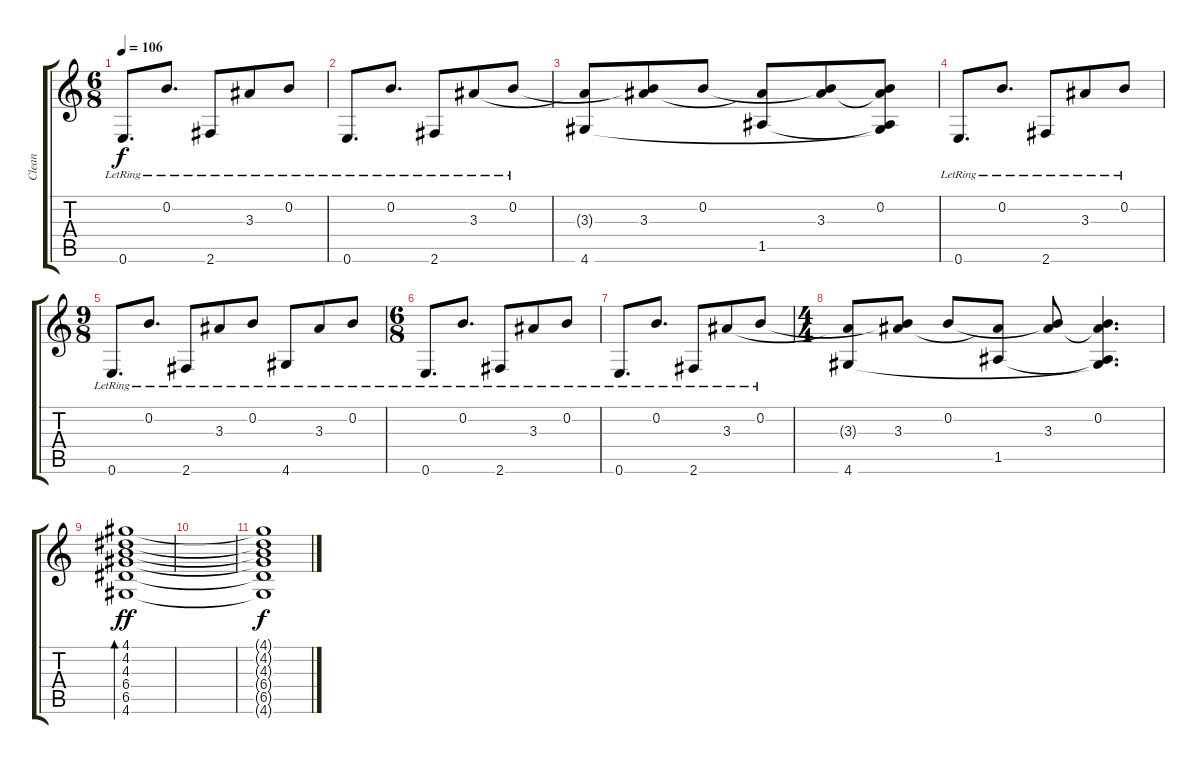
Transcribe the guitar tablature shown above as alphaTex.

\track ("Clean" "Clean") {instrument acousticguitarsteel}
\staff {score tabs}
\tuning (E4 B3 G3 D3 A2 E2) {hide}
\ts (6 8)
\tempo 106
\clef g2
\ks c
0.6{lr}.8{d dy f} 0.2{lr}.8{d} 2.6{lr}.8 3.3{lr}.8 0.2{lr}.8 |
0.6{lr}.8{d} 0.2{lr}.8{d} 2.6{lr}.8 3.3{lr}.8 0.2{lr}.8 |
(3.3{t} 4.6).8 (0.2{t} 3.3).8 0.2.8 (3.3{t} 1.5).8 (0.2{t} 3.3).8 (0.2 3.3{t} 1.5{t} 4.6{t}).8 |
0.6{lr}.8{d} 0.2{lr}.8{d} 2.6{lr}.8 3.3{lr}.8 0.2{lr}.8 |
\ts (9 8)
0.6{lr}.8{d} 0.2{lr}.8{d} 2.6{lr}.8 3.3{lr}.8 0.2{lr}.8 4.6{lr}.8 3.3{lr}.8 0.2{lr}.8 |
\ts (6 8)
0.6{lr}.8{d} 0.2{lr}.8{d} 2.6{lr}.8 3.3{lr}.8 0.2{lr}.8 |
0.6{lr}.8{d} 0.2{lr}.8{d} 2.6{lr}.8 3.3{lr}.8 0.2{lr}.8 |
\ts (4 4)
(3.3{t} 4.6).8 (0.2{t} 3.3).8 0.2.8 (3.3{t} 1.5).8 (0.2{t} 3.3).8 (0.2 3.3{t} 1.5{t} 4.6{t}).4{d} |
(4.1 4.2 4.3 6.4 6.5 4.6).1{bd 480 dy ff} |
|
(4.1{t} 4.2{t} 4.3{t} 6.4{t} 6.5{t} 4.6{t}).1{dy f}
